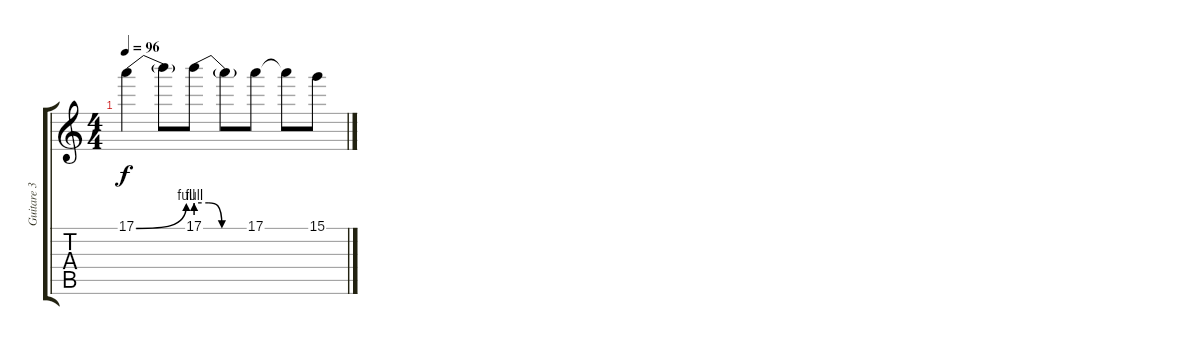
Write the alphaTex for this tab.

\track ("Guitare 3 (Solo)" "Guitare 3 ") {instrument electricguitarclean}
\staff {score tabs}
\tuning (E4 B3 G3 D3 A2 E2) {hide}
\ts (4 4)
\tempo 96
\clef g2
\ks c
17.1{be (bend 0 0 60 4)}.4{dy f} 17.1{t}.8 17.1{be (custom 0 4 15 4 30 0 60 0)}.8 17.1{t}.8 17.1.8 17.1{t}.8 15.1.8
